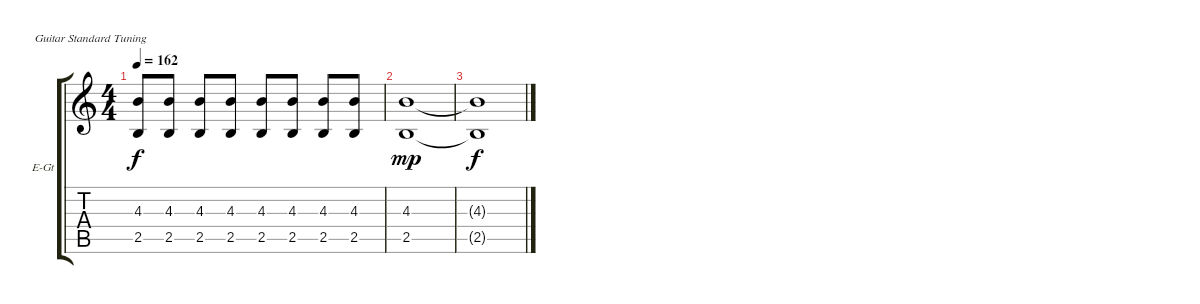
\defaultSystemsLayout 4
\bracketExtendMode groupsimilarinstruments
\firstSystemTrackNameOrientation horizontal
\otherSystemsTrackNameOrientation horizontal
\track ("Rythm/Distorted Guitar" "E-Gt") {instrument distortionguitar}
\staff {score tabs}
\tuning (E4 B3 G3 D3 A2 E2)
\ts (4 4)
\tempo 162
\clef g2
\ks c
(4.3 2.5).8{dy f} (4.3 2.5).8 (4.3 2.5).8 (4.3 2.5).8 (4.3 2.5).8 (4.3 2.5).8 (4.3 2.5).8 (4.3 2.5).8 |
(4.3 2.5).1{dy mp} |
(4.3{t} 2.5{t}).1{dy f}
